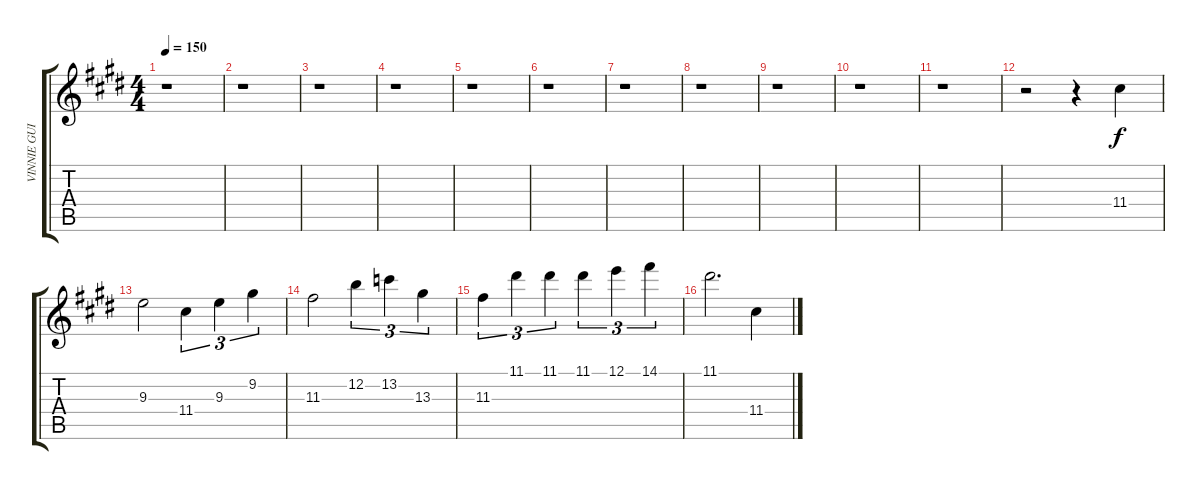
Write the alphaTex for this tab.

\track ("VINNIE GUITAR 2" "VINNIE GUI") {instrument overdrivenguitar}
\staff {score tabs}
\tuning (E4 B3 G3 D3 A2 E2) {hide}
\ts (4 4)
\tempo 150
\clef g2
\ks e
r.1{dy f} |
r.1 |
r.1 |
r.1 |
r.1 |
r.1 |
r.1 |
r.1 |
r.1 |
r.1 |
r.1 |
r.2 r.4 11.4.4 |
9.3.2 11.4.4{tu (3 2)} 9.3.4{tu (3 2)} 9.2.4{tu (3 2)} |
11.3.2 12.2.4{tu (3 2)} 13.2.4{tu (3 2)} 13.3.4{tu (3 2)} |
11.3.4{tu (3 2)} 11.1.4{tu (3 2)} 11.1.4{tu (3 2)} 11.1.4{tu (3 2)} 12.1.4{tu (3 2)} 14.1.4{tu (3 2)} |
11.1.2{d} 11.4.4
